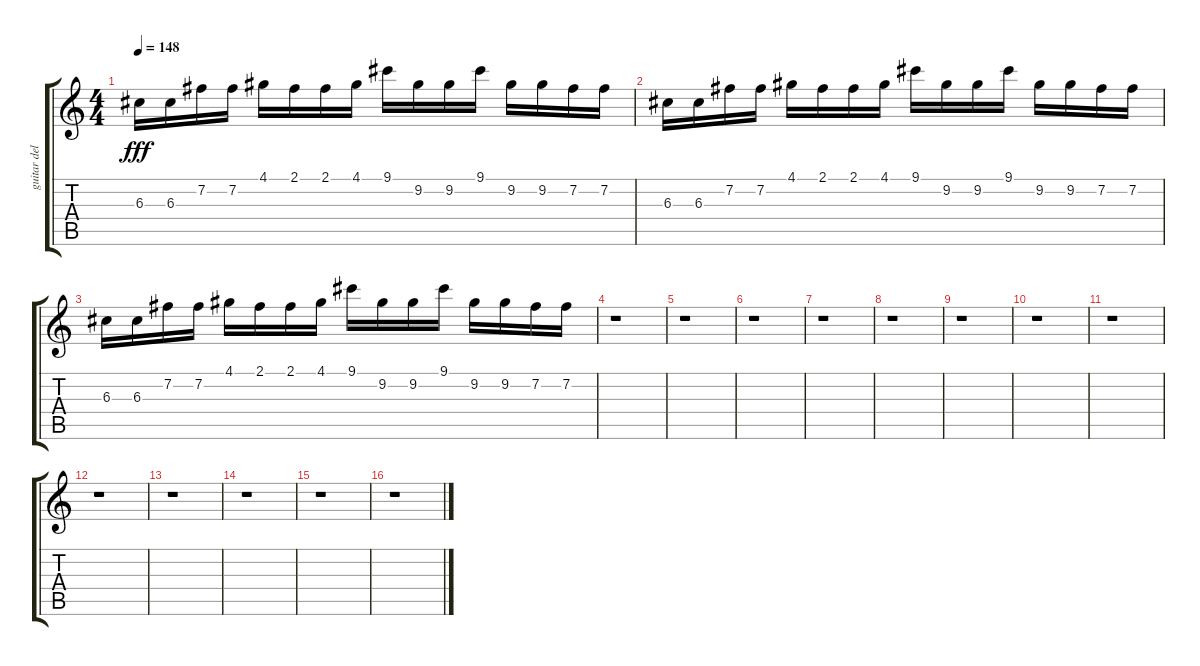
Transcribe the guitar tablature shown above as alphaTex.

\track ("guitar delay 1" "guitar del") {instrument electricguitarjazz}
\staff {score tabs}
\tuning (E4 B3 G3 D3 A2 E2) {hide}
\ts (4 4)
\tempo 148
\clef g2
\ks c
6.3.16{dy fff} 6.3.16 7.2.16 7.2.16 4.1.16 2.1.16 2.1.16 4.1.16 9.1.16 9.2.16 9.2.16 9.1.16 9.2.16 9.2.16 7.2.16 7.2.16 |
6.3.16 6.3.16 7.2.16 7.2.16 4.1.16 2.1.16 2.1.16 4.1.16 9.1.16 9.2.16 9.2.16 9.1.16 9.2.16 9.2.16 7.2.16 7.2.16 |
6.3.16 6.3.16 7.2.16 7.2.16 4.1.16 2.1.16 2.1.16 4.1.16 9.1.16 9.2.16 9.2.16 9.1.16 9.2.16 9.2.16 7.2.16 7.2.16 |
r.1 |
r.1 |
r.1 |
r.1 |
r.1 |
r.1 |
r.1 |
r.1 |
r.1 |
r.1 |
r.1 |
r.1 |
r.1
